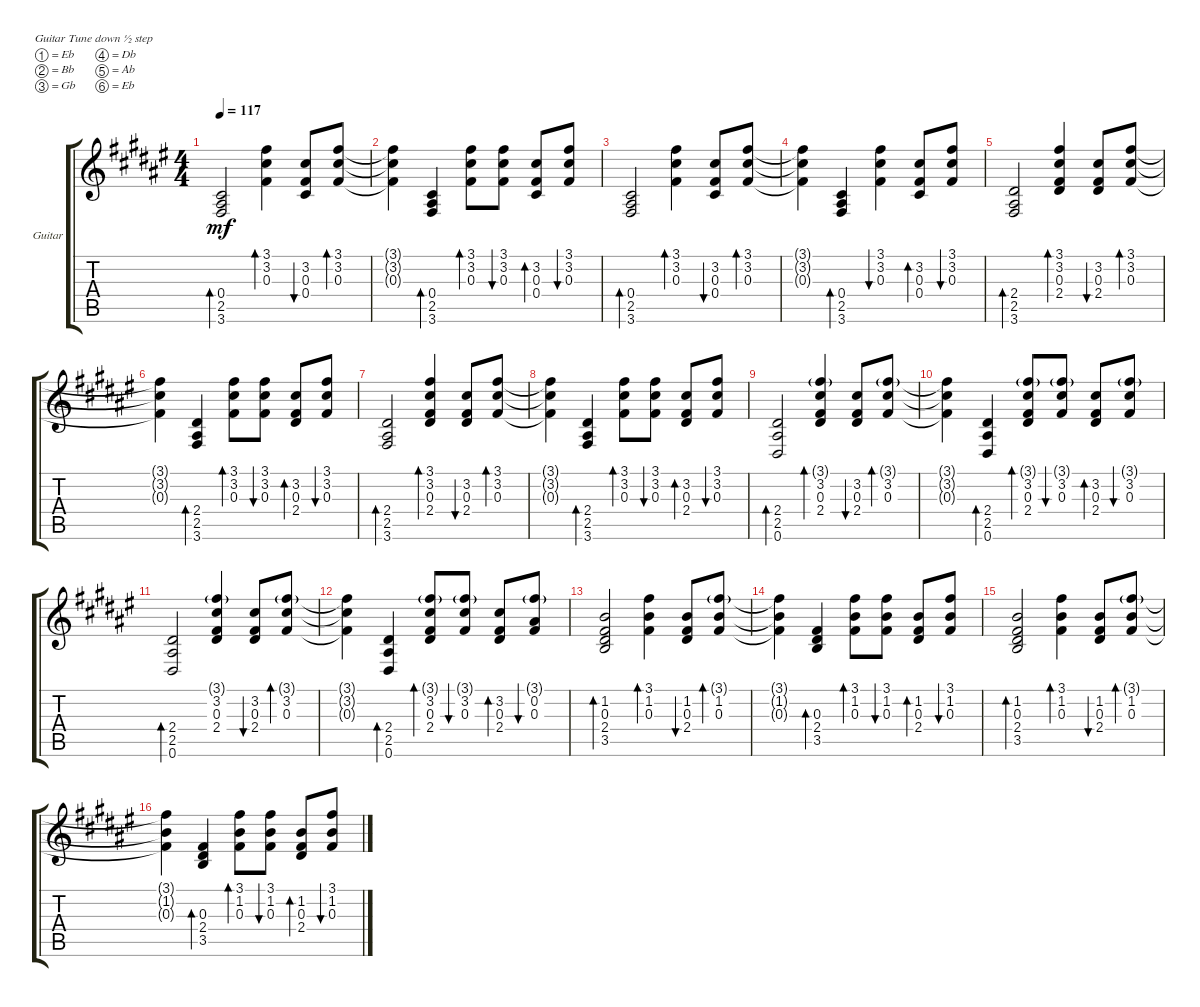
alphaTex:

\defaultSystemsLayout 4
\bracketExtendMode groupsimilarinstruments
\firstSystemTrackNameOrientation horizontal
\otherSystemsTrackNameOrientation horizontal
\track ("Jesse Guitar" "Guitar") {instrument acousticguitarsteel}
\staff {score tabs}
\tuning (Eb4 Bb3 Gb3 Db3 Ab2 Eb2)
\ts (4 4)
\tempo 117
\clef g2
\ks f#
(3.6 2.5 0.4).2{bd 60 dy mf} (0.3 3.2 3.1).4{bd 35} (3.2 0.3 0.4).8{bu 34} (0.3 3.2 3.1).8{bd 33} |
(0.3{t} 3.2{t} 3.1{t}).4 (3.6 2.5 0.4).4{bd 33} (0.3 3.2 3.1).8{bd 33} (0.3 3.2 3.1).8{bu 32} (0.4 0.3 3.2).8{bd 31} (0.3 3.2 3.1).8{bu 30} |
(3.6 2.5 0.4).2{bd 60} (0.3 3.2 3.1).4{bd 35} (3.2 0.3 0.4).8{bu 34} (0.3 3.2 3.1).8{bd 33} |
(0.3{t} 3.2{t} 3.1{t}).4 (3.6 2.5 0.4).4{bd 33} (0.3 3.2 3.1).4{bu 33} (3.2 0.3 0.4).8{bd 32} (3.2 3.1 0.3).8{bu 31} |
(3.6 2.5 2.4).2{bd 30} (0.3 3.2 3.1 2.4).4{bd 35} (3.2 0.3 2.4).8{bu 34} (0.3 3.2 3.1).8{bd 33} |
(0.3{t} 3.2{t} 3.1{t}).4 (3.6 2.5 2.4).4{bd 30} (0.3 3.2 3.1).8{bd 30} (3.1 3.2 0.3).8{bu 30} (2.4 0.3 3.2).8{bd 30} (3.1 3.2 0.3).8{bu 30} |
(3.6 2.5 2.4).2{bd 30} (0.3 3.2 3.1 2.4).4{bd 35} (3.2 0.3 2.4).8{bu 34} (0.3 3.2 3.1).8{bd 33} |
(0.3{t} 3.2{t} 3.1{t}).4 (3.6 2.5 2.4).4{bd 30} (0.3 3.2 3.1).8{bd 30} (3.1 3.2 0.3).8{bu 30} (2.4 0.3 3.2).8{bd 30} (3.1 3.2 0.3).8{bu 30} |
(0.6 2.5 2.4).2{bd 70} (2.4 0.3 3.2 3.1{g}).4{bd 64} (3.2 0.3 2.4).8{bu 34} (0.3 3.2 3.1{g}).8{bd 33} |
(0.3{t} 3.2{t} 3.1{t}).4 (0.6 2.5 2.4).4{bd 70} (0.3 3.2 3.1{g} 2.4).8{bd 30} (3.1{g} 3.2 0.3).8{bu 30} (2.4 0.3 3.2).8{bd 30} (3.1{g} 3.2 0.3).8{bu 30} |
(0.6 2.5 2.4).2{bd 70} (2.4 0.3 3.2 3.1{g}).4 (3.2 0.3 2.4).8{bu 34} (0.3 3.2 3.1{g}).8{bd 33} |
(0.3{t} 3.2{t} 3.1{t}).4 (0.6 2.5 2.4).4{bd 70} (0.3 3.2 3.1{g} 2.4).8{bd 30} (3.1{g} 3.2 0.3).8{bu 30} (2.4 0.3 3.2).8{bd 30} (3.1{g} 0.2 0.3).8{bu 30} |
(3.5 2.4 0.3 1.2).2{bd 67} (3.1 1.2 0.3).4{bd 65} (1.2 0.3 2.4).8{bu 65} (0.3 1.2 3.1{g}).8{bd 65} |
(0.3{t} 1.2{t} 3.1{t}).4 (3.5 2.4 0.3).4{bd 62} (3.1 1.2 0.3).8{bd 61} (3.1 1.2 0.3).8{bu 60} (1.2 0.3 2.4).8{bd 59} (0.3 1.2 3.1).8{bu 58} |
(3.5 2.4 0.3 1.2).2{bd 67} (3.1 1.2 0.3).4{bd 65} (1.2 0.3 2.4).8{bu 65} (0.3 1.2 3.1{g}).8{bd 65} |
(0.3{t} 1.2{t} 3.1{t}).4 (3.5 2.4 0.3).4{bd 62} (3.1 1.2 0.3).8{bd 61} (3.1 1.2 0.3).8{bu 60} (1.2 0.3 2.4).8{bd 59} (0.3 1.2 3.1).8{bu 58}
